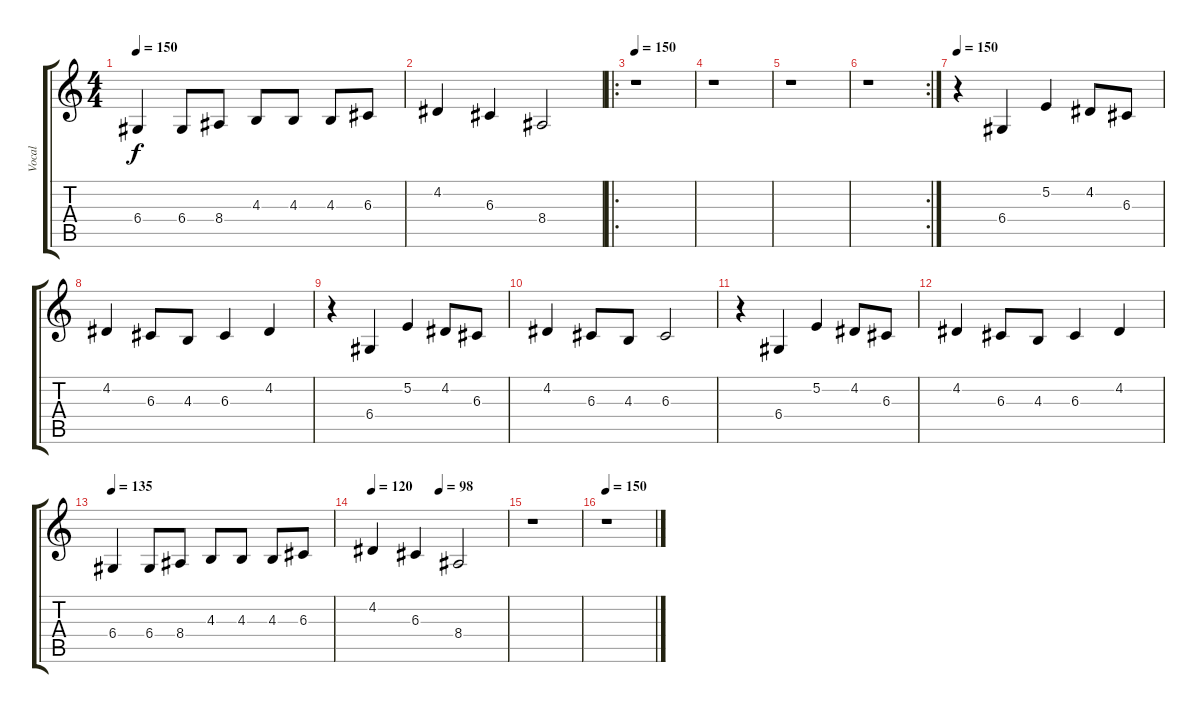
\track ("Vocal" "Vocal") {instrument cello}
\staff {score tabs}
\tuning (E4 B3 G3 D3 A2 E2) {hide}
\ts (4 4)
\tempo 150
\clef g2
\ks c
6.4.4{dy f} 6.4.8 8.4.8 4.3.8 4.3.8 4.3.8 6.3.8 |
4.2.4 6.3.4 8.4.2 |
\ro
\tempo 150
r.1 |
r.1 |
r.1 |
\rc 2
r.1 |
\tempo 150
r.4 6.4.4 5.2.4 4.2.8 6.3.8 |
4.2.4 6.3.8 4.3.8 6.3.4 4.2.4 |
r.4 6.4.4 5.2.4 4.2.8 6.3.8 |
4.2.4 6.3.8 4.3.8 6.3.2 |
r.4 6.4.4 5.2.4 4.2.8 6.3.8 |
4.2.4 6.3.8 4.3.8 6.3.4 4.2.4 |
\tempo 135
6.4.4 6.4.8 8.4.8 4.3.8 4.3.8 4.3.8 6.3.8 |
\tempo 120
\tempo (98 0.5)
4.2.4 6.3.4 8.4.2 |
r.1 |
\tempo 150
r.1
